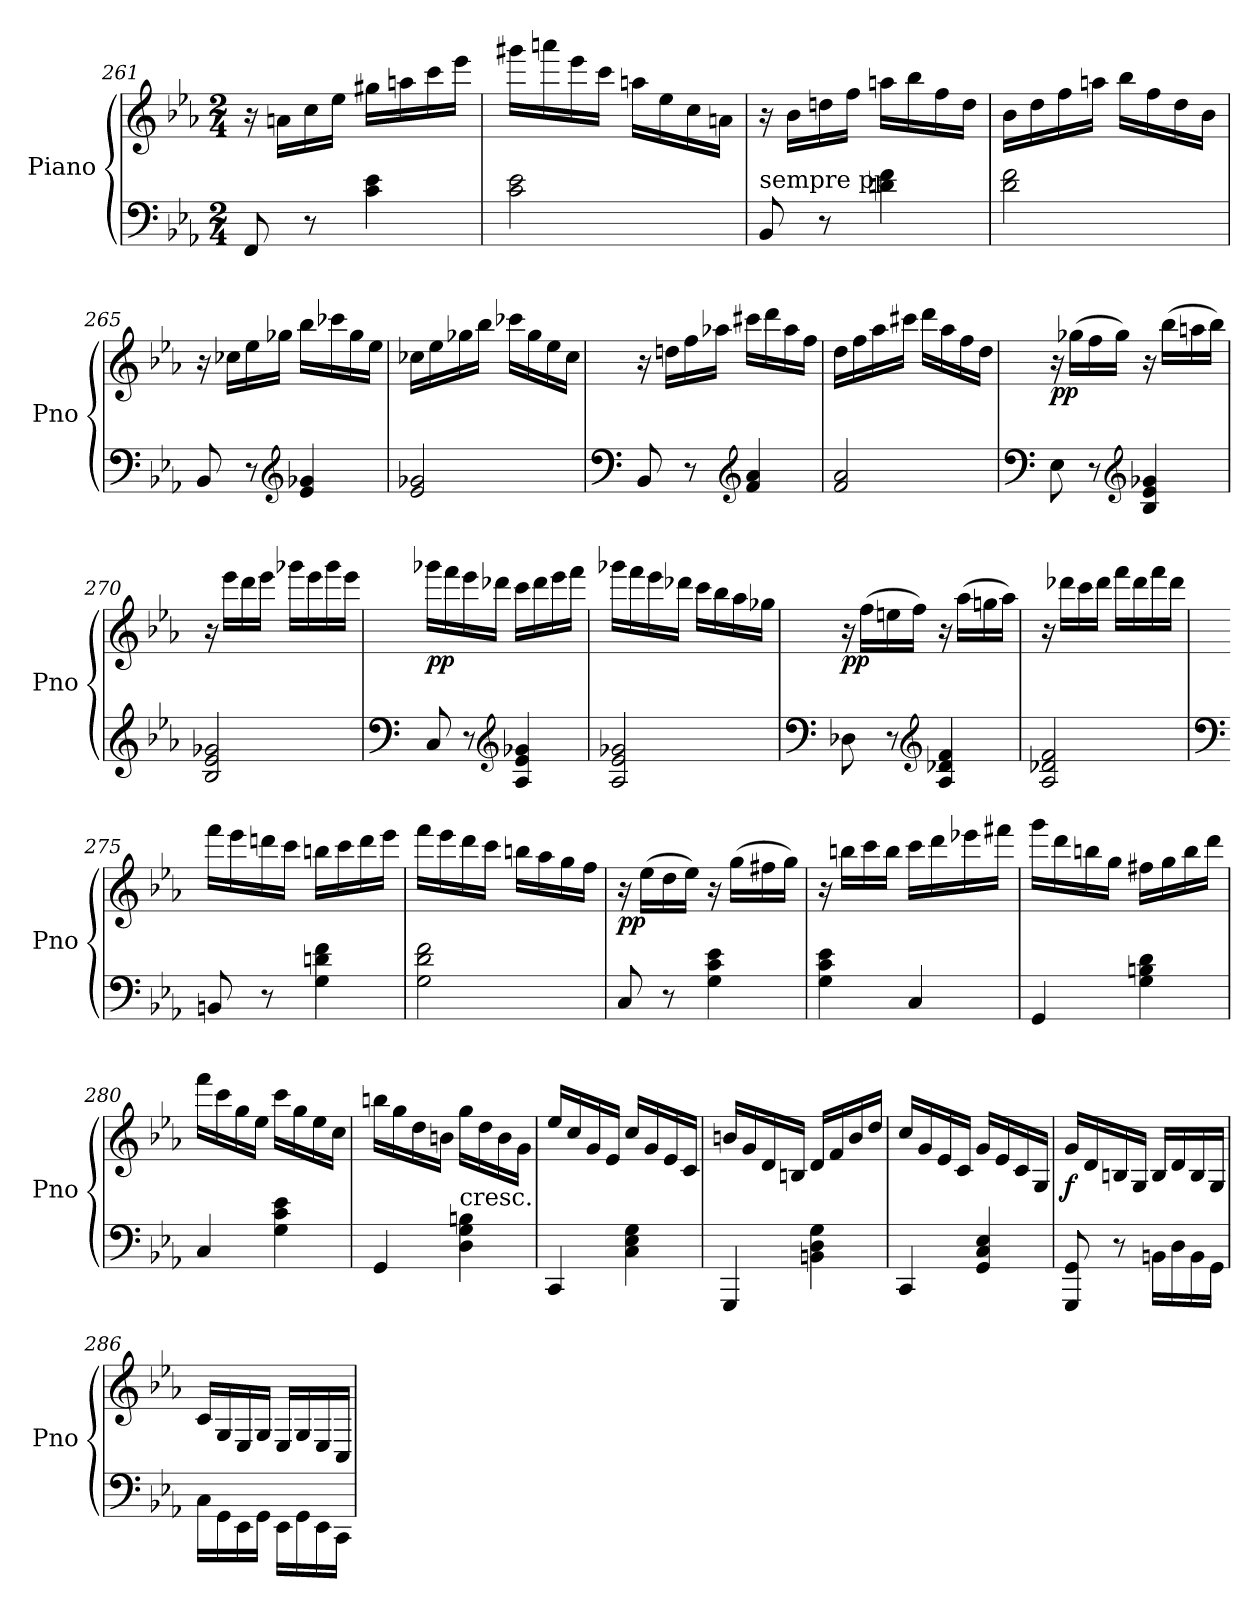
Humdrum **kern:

**kern	**kern	**dynam
*part1	*part1	*part1
*staff2	*staff1	*staff1/2
*I"Piano	*	*
*I'Pno	*	*
*clefF4	*clefG2	*
*k[b-e-a-]	*k[b-e-a-]	*
*E-:	*E-:	*
*M2/4	*M2/4	*
=261	=261	=261
8FF/	16r	.
.	16an\LL	.
8r	16cc\	.
.	16ee-\JJ	.
4c\ 4e-\	16gg#X\LL	.
.	16aan\	.
.	16ccc\	.
.	16eee-\JJ	.
!!LO:LB:g=z
=262	=262	=262
2c\ 2e-\	16ggg#X\LL	.
.	16aaan\	.
.	16eee-\	.
.	16ccc\JJ	.
.	16aan\LL	.
.	16ee-\	.
.	16cc\	.
.	16an\JJ	.
=263	=263	=263
!LO:TX:a:t=sempre pp	!	!
8BB-/	16r	.
.	16b-\LL	.
8r	16ddn\	.
.	16ff\JJ	.
4dn\ 4f\	16aan\LL	.
.	16bb-\	.
.	16ff\	.
.	16dd\JJ	.
=264	=264	=264
2d\ 2f\	16b-\LL	.
.	16dd\	.
.	16ff\	.
.	16aan\JJ	.
.	16bb-\LL	.
.	16ff\	.
.	16dd\	.
.	16b-\JJ	.
=265	=265	=265
8BB-/	16r	.
.	16cc-X\LL	.
8r	16ee-\	.
.	16gg-X\JJ	.
*clefG2	*	*
4e-/ 4g-X/	16bb-\LL	.
.	16ccc-X\	.
.	16gg-\	.
.	16ee-\JJ	.
!!LO:LB:g=z
=266	=266	=266
2e-/ 2g-X/	16cc-X\LL	.
.	16ee-\	.
.	16gg-X\	.
.	16bb-\JJ	.
.	16ccc-X\LL	.
.	16gg-\	.
.	16ee-\	.
.	16cc-\JJ	.
=267	=267	=267
*clefF4	*	*
8BB-/	16r	.
.	16ddn\LL	.
8r	16ff\	.
.	16aa-X\JJ	.
*clefG2	*	*
4f/ 4a-/	16ccc#X\LL	.
.	16ddd\	.
.	16aa-\	.
.	16ff\JJ	.
=268	=268	=268
2f/ 2a-/	16dd\LL	.
.	16ff\	.
.	16aa-\	.
.	16ccc#X\JJ	.
.	16ddd\LL	.
.	16aa-\	.
.	16ff\	.
.	16dd\JJ	.
=269	=269	=269
*clefF4	*	*
!	!	!LO:DY:b
8E-\	16r	pp
.	(>16gg-X\LL	.
8r	16ff\	.
.	16gg-\JJ)	.
*clefG2	*	*
4B-/ 4e-/ 4g-X/	16r	.
.	(>16bb-\LL	.
.	16aan\	.
.	16bb-\JJ)	.
!!LO:LB:g=z
=270	=270	=270
2B-/ 2e-/ 2g-X/	16r	.
.	16eee-\LL	.
.	16ddd\	.
.	16eee-\JJ	.
.	16ggg-X\LL	.
.	16eee-\	.
.	16ggg-\	.
.	16eee-\JJ	.
=271	=271	=271
*clefF4	*	*
!	!	!LO:DY:b
8C/	16ggg-X\LL	pp
.	16fff\	.
8r	16eee-\	.
.	16ddd-X\JJ	.
*clefG2	*	*
4A-/ 4e-/ 4g-X/	16ccc\LL	.
.	16ddd-\	.
.	16eee-\	.
.	16fff\JJ	.
=272	=272	=272
2A-/ 2e-/ 2g-X/	16ggg-X\LL	.
.	16fff\	.
.	16eee-\	.
.	16ddd-X\JJ	.
.	16ccc\LL	.
.	16bb-\	.
.	16aa-\	.
.	16gg-X\JJ	.
=273	=273	=273
*clefF4	*	*
!	!	!LO:DY:b
8D-X\	16r	pp
.	(>16ff\LL	.
8r	16een\	.
.	16ff\JJ)	.
*clefG2	*	*
4A-/ 4d-X/ 4f/	16r	.
.	(>16aa-\LL	.
.	16ggn\	.
.	16aa-\JJ)	.
!!LO:LB:g=z
=274	=274	=274
2A-/ 2d-X/ 2f/	16r	.
.	16ddd-X\LL	.
.	16ccc\	.
.	16ddd-\JJ	.
.	16fff\LL	.
.	16ddd-\	.
.	16fff\	.
.	16ddd-\JJ	.
=275	=275	=275
*clefF4	*	*
8BBn/	16fff\LL	.
.	16eee-\	.
8r	16dddn\	.
.	16ccc\JJ	.
4G\ 4dn\ 4f\	16bbn\LL	.
.	16ccc\	.
.	16ddd\	.
.	16eee-\JJ	.
=276	=276	=276
2G\ 2d\ 2f\	16fff\LL	.
.	16eee-\	.
.	16ddd\	.
.	16ccc\JJ	.
.	16bbn\LL	.
.	16aa-\	.
.	16gg\	.
.	16ff\JJ	.
=277	=277	=277
!	!	!LO:DY:b
8C/	16r	pp
.	(>16ee-\LL	.
8r	16dd\	.
.	16ee-\JJ)	.
4G\ 4c\ 4e-\	16r	.
.	(>16gg\LL	.
.	16ff#X\	.
.	16gg\JJ)	.
!!LO:LB:g=z
=278	=278	=278
4G\ 4c\ 4e-\	16r	.
.	16bbn\LL	.
.	16ccc\	.
.	16bb\JJ	.
4C/	16ccc\LL	.
.	16ddd\	.
.	16eee-X\	.
.	16fff#X\JJ	.
=279	=279	=279
4GG/	16ggg\LL	.
.	16ddd\	.
.	16bbn\	.
.	16gg\JJ	.
4G\ 4Bn\ 4d\	16ff#X\LL	.
.	16gg\	.
.	16bb\	.
.	16ddd\JJ	.
=280	=280	=280
4C/	16fff\LL	.
.	16ccc\	.
.	16gg\	.
.	16ee-\JJ	.
4G\ 4c\ 4e-\	16ccc\LL	.
.	16gg\	.
.	16ee-\	.
.	16cc\JJ	.
=281	=281	=281
4GG/	16bbn\LL	.
.	16gg\	.
.	16dd\	.
.	16bn\JJ	.
!	!LO:TX:b:t=cresc.	!
4D\ 4G\ 4Bn\	16gg\LL	.
.	16dd\	.
.	16b\	.
.	16g\JJ	.
!!LO:PB:g=z
=282	=282	=282
4CC/	16ee-/LL	.
.	16cc/	.
.	16g/	.
.	16e-/JJ	.
4C\ 4E-\ 4G\	16cc/LL	.
.	16g/	.
.	16e-/	.
.	16c/JJ	.
=283	=283	=283
4GGG/	16bn/LL	.
.	16g/	.
.	16d/	.
.	16Bn/JJ	.
4BBn\ 4D\ 4G\	16d/LL	.
.	16f/	.
.	16b/	.
.	16dd/JJ	.
=284	=284	=284
4CC/	16cc/LL	.
.	16g/	.
.	16e-/	.
.	16c/JJ	.
4GG/ 4C/ 4E-/	16g/LL	.
.	16e-/	.
.	16c/	.
.	16G/JJ	.
=285	=285	=285
!	!	!LO:DY:b
8GGG/ 8GG/	16g/LL	f
.	16d/	.
8r	16Bn/	.
.	16G/JJ	.
16BBn\LL	16B/LL	.
16D\	16d/	.
16BB\	16B/	.
16GG\JJ	16G/JJ	.
!!LO:LB:g=z
=286	=286	=286
16C\LL	16c/LL	.
16GG\	16G/	.
16EE-\	16E-/	.
16GG\JJ	16G/JJ	.
16EE-\LL	16E-/LL	.
16GG\	16G/	.
16EE-\	16E-/	.
16CC\JJ	16C/JJ	.
=	=	=
*-	*-	*-
